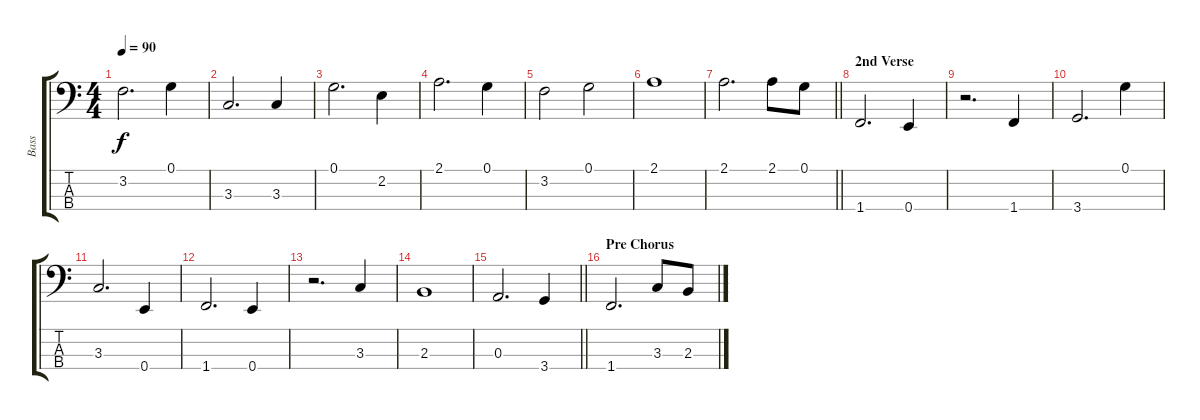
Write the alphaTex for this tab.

\track ("Bass" "Bass") {instrument electricbassfinger}
\staff {score tabs}
\tuning (G2 D2 A1 E1) {hide}
\ts (4 4)
\tempo 90
\clef f4
\ks c
3.2.2{d dy f} 0.1.4 |
3.3.2{d} 3.3.4 |
0.1.2{d} 2.2.4 |
2.1.2{d} 0.1.4 |
3.2.2 0.1.2 |
2.1.1 |
\barLineRight lightlight
2.1.2{d} 2.1.8 0.1.8 |
\section ("" "2nd Verse")
1.4.2{d} 0.4.4 |
r.2{d} 1.4.4 |
3.4.2{d} 0.1.4 |
3.3.2{d} 0.4.4 |
1.4.2{d} 0.4.4 |
r.2{d} 3.3.4 |
2.3.1 |
\barLineRight lightlight
0.3.2{d} 3.4.4 |
\section ("" "Pre Chorus")
1.4.2{d} 3.3.8 2.3.8
